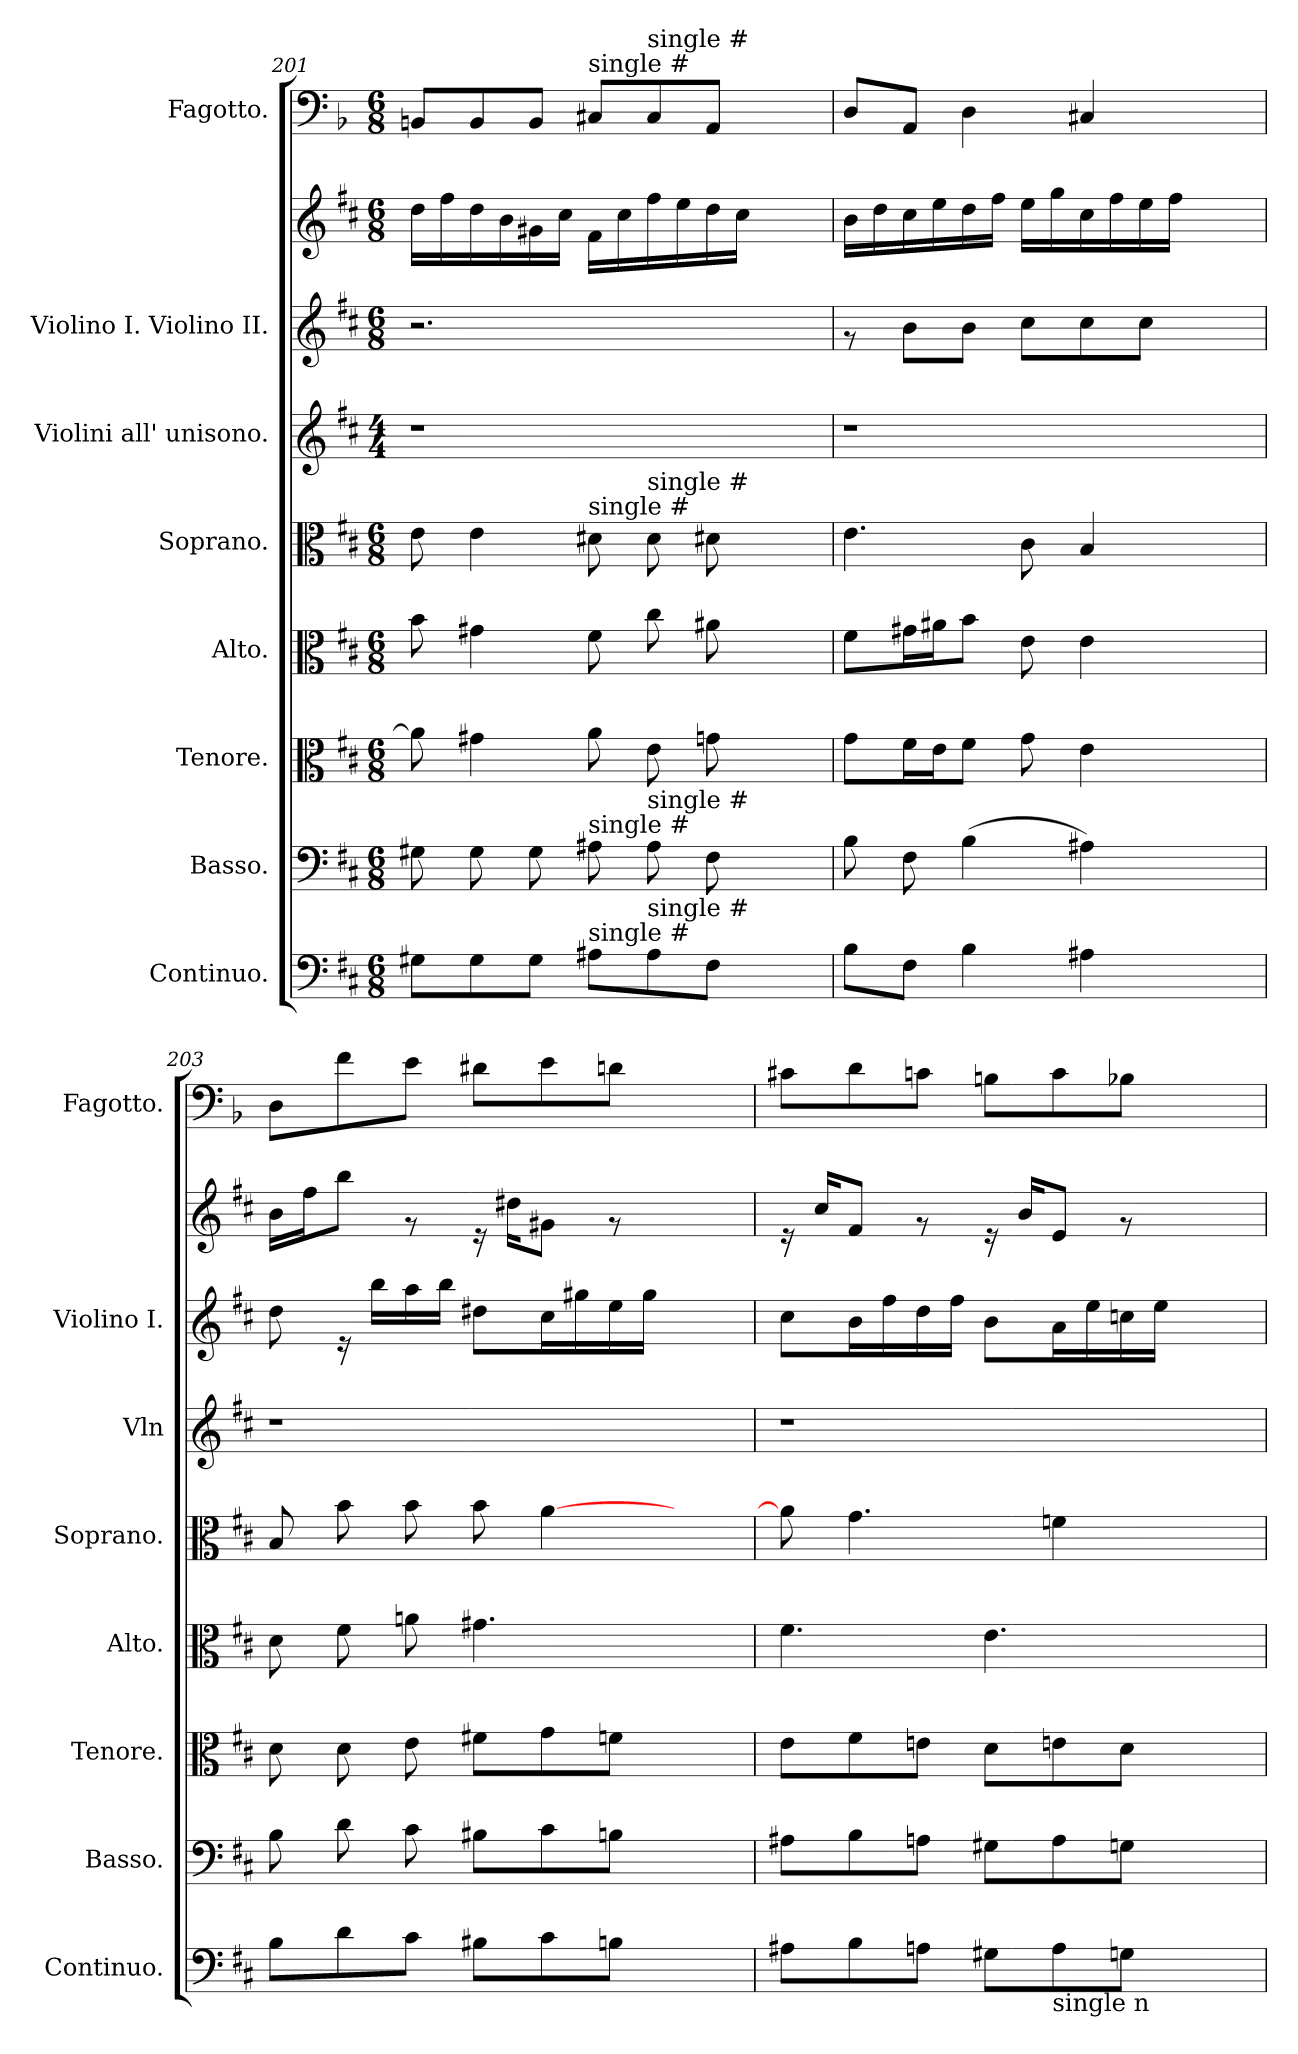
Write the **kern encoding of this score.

**kern	**kern	**kern	**kern	**kern	**kern	**kern	**kern	**kern
*part8	*part7	*part6	*part5	*part4	*part3	*part2	*part2	*part1
*staff9	*staff8	*staff7	*staff6	*staff5	*staff4	*staff3	*staff2	*staff1
*I"Continuo.	*I"Basso.	*I"Tenore.	*I"Alto.	*I"Soprano.	*I"Violini all' unisono.	*I"Violino I. Violino II.	*	*I"Fagotto.
*I'Continuo.	*I'Basso.	*I'Tenore.	*I'Alto.	*I'Soprano.	*I'Vln	*I'Violino I.	*	*I'Fagotto.
*clefF4	*clefF4	*clefC3	*clefC3	*clefC3	*clefG2	*clefG2	*clefG2	*clefF4
*	*	*	*	*	*	*	*	*ITrd2c3
*k[f#c#]	*k[f#c#]	*k[f#c#]	*k[f#c#]	*k[f#c#]	*k[f#c#]	*k[f#c#]	*k[f#c#]	*k[f#c#]
*D:	*D:	*D:	*D:	*D:	*D:	*D:	*D:	*D:
*M6/8	*M6/8	*M6/8	*M6/8	*M6/8	*M4/4	*M6/8	*M6/8	*M6/8
=201	=201	=201	=201	=201	=201	=201	=201	=201
8G#X\L	8G#X\	8a\]	8b\	8e\	1r	2.r	16dd\LL	8GG#X/L
.	.	.	.	.	.	.	16ff#\	.
8G#\	8G#\	4g#X\	4g#X\	4e\	.	.	16dd\	8GG#/
.	.	.	.	.	.	.	16b\	.
8G#\J	8G#\	.	.	.	.	.	16g#X\	8GG#/J
.	.	.	.	.	.	.	16cc#\JJ	.
!	!	!	!	!	!	!	!	!LO:TX:a:t=single #
!	!	!	!	!LO:TX:a:t=single #	!	!	!	!
!	!LO:TX:a:t=single #	!	!	!	!	!	!	!
!LO:TX:a:t=single #	!	!	!	!	!	!	!	!
8A#\L	8A#\	8a\	8f#\	8d#\	.	.	16f#\LL	8AA#/L
.	.	.	.	.	.	.	16cc#\	.
!	!	!	!	!	!	!	!	!LO:TX:a:t=single #
!	!	!	!	!LO:TX:a:t=single #	!	!	!	!
!	!LO:TX:a:t=single #	!	!	!	!	!	!	!
!LO:TX:a:t=single #	!	!	!	!	!	!	!	!
8A#\	8A#\	8e\	8cc#\	8d#\	.	.	16ff#\	8AA#/
.	.	.	.	.	.	.	16ee\	.
8F#\J	8F#\	8gn\	8a#X\	8d#X\	.	.	16dd\	8FF#/J
.	.	.	.	.	.	.	16cc#\JJ	.
4ryy	4ryy	4ryy	4ryy	4ryy	.	4ryy	4ryy	4ryy
=202!	=202!	=202!	=202!	=202!	=202!	=202!	=202!	=202!
8B\L	8B\	8g\L	8f#\L	4.e\	1r	8rf	16b\LL	8BB/L
.	.	.	.	.	.	.	16dd\	.
8F#\J	8F#\	16f#\L	16g#X\L	.	.	8b\L	16cc#\	8FF#/J
.	.	16e\J	16a#X\J	.	.	.	16ee\	.
4B\	(>4B\	8f#\J	8b\J	.	.	8b\J	16dd\	4BB\
.	.	.	.	.	.	.	16ff#\JJ	.
.	.	8g\	8e\	8c#\	.	8cc#\L	16ee\LL	.
.	.	.	.	.	.	.	16gg\	.
4A#X\	4A#X\)	4e\	4e\	4B/	.	8cc#\	16cc#\	4AA#X/
.	.	.	.	.	.	.	16ff#\	.
.	.	.	.	.	.	8cc#\J	16ee\	.
.	.	.	.	.	.	.	16ff#\JJ	.
4ryy	4ryy	4ryy	4ryy	4ryy	.	4ryy	4ryy	4ryy
=203!	=203!	=203!	=203!	=203!	=203!	=203!	=203!	=203!
8B\L	8B\	8d\	8d\	8B/	1r	8dd\	16b\LL	8BB\L
.	.	.	.	.	.	.	16ff#\J	.
8d\	8d\	8d\	8f#\	8b\	.	16re	8bb\J	8d\
.	.	.	.	.	.	16bb\LL	.	.
8c#\J	8c#\	8e\	8an\	8b\	.	16aa\	8rf	8c#\J
.	.	.	.	.	.	16bb\JJ	.	.
8B#X\L	8B#X\L	8f#X\L	4.g#X\	8b\	.	8dd#X\L	16re	8B#X\L
.	.	.	.	.	.	.	16dd#X\KL	.
8c#\	8c#\	8g\	.	[>4a\	.	16cc#\L	8g#X\J	8c#\
.	.	.	.	.	.	16gg#X\	.	.
8Bn\J	8Bn\J	8fn\J	.	.	.	16ee\	8rf	8Bn\J
.	.	.	.	.	.	16gg#\JJ	.	.
4ryy	4ryy	4ryy	4ryy	4ryy	.	4ryy	4ryy	4ryy
=204!	=204!	=204!	=204!	=204!	=204!	=204!	=204!	=204!
8A#X\L	8A#X\L	8e\L	4.f#\	8a\]	1r	8cc#\L	16re	8A#X\L
.	.	.	.	.	.	.	16cc#/KL	.
8B\	8B\	8f#\	.	4.g\	.	16b\L	8f#/J	8B\
.	.	.	.	.	.	16ff#\	.	.
8An\J	8An\J	8en\J	.	.	.	16dd\	8rf	8An\J
.	.	.	.	.	.	16ff#\JJ	.	.
8G#X\L	8G#X\L	8d\L	4.e\	.	.	8b\L	16re	8G#X\L
.	.	.	.	.	.	.	16b/KL	.
!LO:TX:b:t=single n	!	!	!	!	!	!	!	!
8A\	8A\	8en\	.	4fn\	.	16a\L	8e/J	8A\
.	.	.	.	.	.	16ee\	.	.
8Gn\J	8Gn\J	8d\J	.	.	.	16ccn\	8rf	8Gn\J
.	.	.	.	.	.	16ee\JJ	.	.
4ryy	4ryy	4ryy	4ryy	4ryy	.	4ryy	4ryy	4ryy
=!	=!	=!	=!	=!	=!	=!	=!	=!
*-	*-	*-	*-	*-	*-	*-	*-	*-
